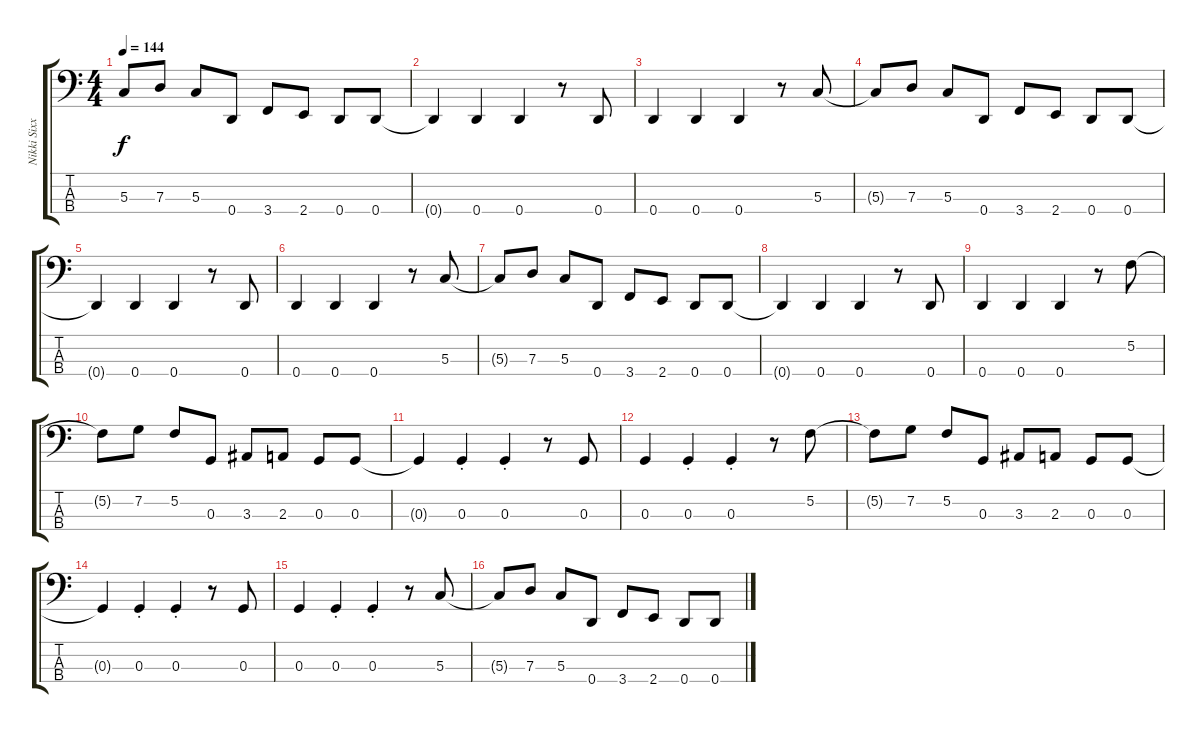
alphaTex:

\track ("Nikki Sixx" "Nikki Sixx") {instrument electricbasspick}
\staff {score tabs}
\tuning (F2 C2 G1 D1) {hide}
\ts (4 4)
\tempo 144
\clef f4
\ks c
5.3{t}.8{dy f} 7.3.8 5.3.8 0.4.8 3.4.8 2.4.8 0.4.8 0.4.8 |
0.4{t}.4 0.4.4 0.4.4 r.8 0.4.8 |
0.4.4 0.4.4 0.4.4 r.8 5.3.8 |
5.3{t}.8 7.3.8 5.3.8 0.4.8 3.4.8 2.4.8 0.4.8 0.4.8 |
0.4{t}.4 0.4.4 0.4.4 r.8 0.4.8 |
0.4.4 0.4.4 0.4.4 r.8 5.3.8 |
5.3{t}.8 7.3.8 5.3.8 0.4.8 3.4.8 2.4.8 0.4.8 0.4.8 |
0.4{t}.4 0.4.4 0.4.4 r.8 0.4.8 |
0.4.4 0.4.4 0.4.4 r.8 5.2.8 |
5.2{t}.8 7.2.8 5.2.8 0.3.8 3.3.8 2.3.8 0.3.8 0.3.8 |
0.3{t}.4 0.3{st}.4 0.3{st}.4 r.8 0.3.8 |
0.3.4 0.3{st}.4 0.3{st}.4 r.8 5.2.8 |
5.2{t}.8 7.2.8 5.2.8 0.3.8 3.3.8 2.3.8 0.3.8 0.3.8 |
0.3{t}.4 0.3{st}.4 0.3{st}.4 r.8 0.3.8 |
0.3.4 0.3{st}.4 0.3{st}.4 r.8 5.3.8 |
5.3{t}.8 7.3.8 5.3.8 0.4.8 3.4.8 2.4.8 0.4.8 0.4.8
